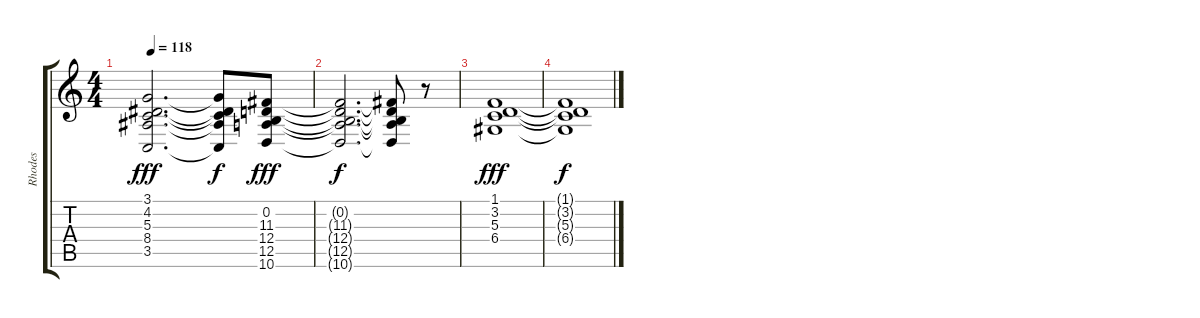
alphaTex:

\track ("Rhodes" "Rhodes") {instrument electricpiano1}
\staff {score tabs}
\tuning (E4 B3 G3 D3 A2 E2) {hide}
\ts (4 4)
\tempo 118
\clef g2
\ks c
(3.1 4.2 5.3 8.4 3.5).2{d dy fff volume 7} (3.1{t} 4.2{t} 5.3{t} 8.4{t} 3.5{t}).8{dy f} (0.2 11.3 12.4 12.5 10.6).8{dy fff volume 5} |
(0.2{t} 11.3{t} 12.4{t} 12.5{t} 10.6{t}).2{d dy f} (0.2{t} 11.3{t} 12.4{t} 12.5{t} 10.6{t}).8 r.8 |
(1.1 3.2 5.3 6.4).1{dy fff} |
(1.1{t} 3.2{t} 5.3{t} 6.4{t}).1{dy f}
